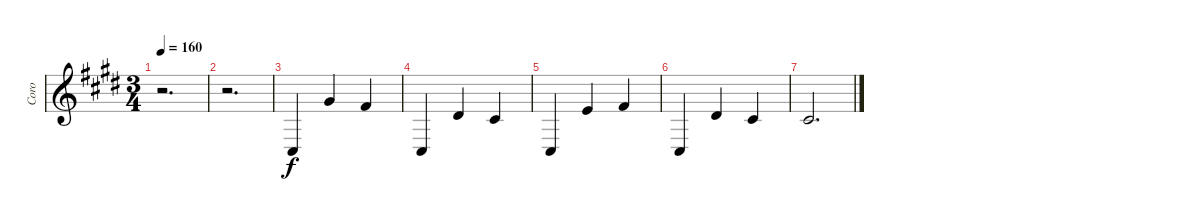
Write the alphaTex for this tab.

\track ("Coro" "Coro") {instrument choiraahs}
\staff {score}
\tuning (E4 B3 G3 D3 A2 E2) {hide}
\ts (3 4)
\tempo 160
\clef g2
\ks c#minor
r.2{d dy f} |
r.2{d} |
4.5.4 9.2.4 7.2.4 |
4.5.4 4.2.4 2.2.4 |
4.5.4 9.3.4 11.3.4 |
4.5.4 8.3.4 6.3.4 |
6.3.2{d}
